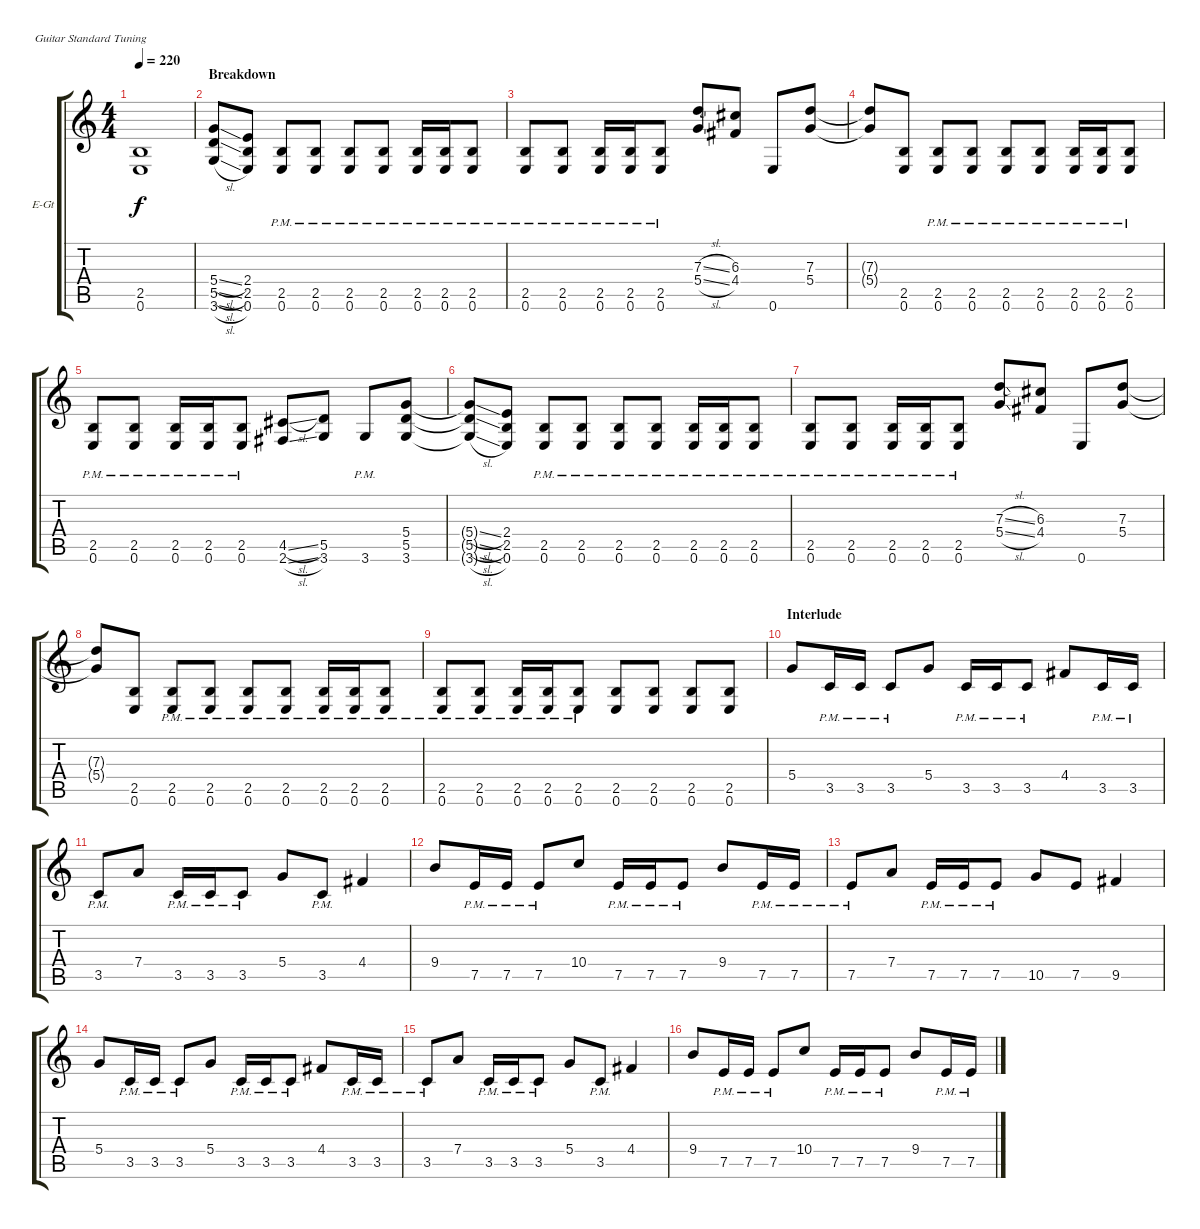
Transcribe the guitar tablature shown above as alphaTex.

\bracketExtendMode groupsimilarinstruments
\firstSystemTrackNameOrientation horizontal
\otherSystemsTrackNameOrientation horizontal
\track ("Electric Guitar 1" "E-Gt") {instrument distortionguitar}
\staff {score tabs}
\tuning (E4 B3 G3 D3 A2 E2)
\ts (4 4)
\tempo 220
\clef g2
\ks c
(0.6 2.5).1{dy f} |
\section ("" "Breakdown")
(5.4{sl} 5.5{sl} 3.6{sl}).8 (0.6 2.5 2.4).8 (0.6{pm} 2.5{pm}).8 (0.6{pm} 2.5{pm}).8 (0.6{pm} 2.5{pm}).8 (0.6{pm} 2.5{pm}).8 (0.6{pm} 2.5{pm}).16 (0.6{pm} 2.5{pm}).16 (0.6{pm} 2.5{pm}).8 |
(0.6{pm} 2.5{pm}).8 (0.6{pm} 2.5{pm}).8 (0.6{pm} 2.5{pm}).16 (0.6{pm} 2.5{pm}).16 (0.6{pm} 2.5{pm}).8 (5.4{sl} 7.3{sl}).8 (4.4 6.3).8 0.6.8 (7.3 5.4).8 |
(7.3{t} 5.4{t}).8 (0.6 2.5).8 (0.6{pm} 2.5{pm}).8 (0.6{pm} 2.5{pm}).8 (0.6{pm} 2.5{pm}).8 (0.6{pm} 2.5{pm}).8 (0.6{pm} 2.5{pm}).16 (0.6{pm} 2.5{pm}).16 (0.6{pm} 2.5{pm}).8 |
(0.6{pm} 2.5{pm}).8 (0.6{pm} 2.5{pm}).8 (0.6{pm} 2.5{pm}).16 (0.6{pm} 2.5{pm}).16 (0.6{pm} 2.5{pm}).8 (2.6{sl} 4.5{sl}).8 (3.6 5.5).8 3.6{pm}.8 (3.6 5.5 5.4).8 |
(5.4{sl t} 5.5{sl t} 3.6{sl t}).8 (0.6 2.5 2.4).8 (0.6{pm} 2.5{pm}).8 (0.6{pm} 2.5{pm}).8 (0.6{pm} 2.5{pm}).8 (0.6{pm} 2.5{pm}).8 (0.6{pm} 2.5{pm}).16 (0.6{pm} 2.5{pm}).16 (0.6{pm} 2.5{pm}).8 |
(0.6{pm} 2.5{pm}).8 (0.6{pm} 2.5{pm}).8 (0.6{pm} 2.5{pm}).16 (0.6{pm} 2.5{pm}).16 (0.6{pm} 2.5{pm}).8 (5.4{sl} 7.3{sl}).8 (4.4 6.3).8 0.6.8 (7.3 5.4).8 |
(7.3{t} 5.4{t}).8 (0.6 2.5).8 (0.6{pm} 2.5{pm}).8 (0.6{pm} 2.5{pm}).8 (0.6{pm} 2.5{pm}).8 (0.6{pm} 2.5{pm}).8 (0.6{pm} 2.5{pm}).16 (0.6{pm} 2.5{pm}).16 (0.6{pm} 2.5{pm}).8 |
(0.6{pm} 2.5{pm}).8 (0.6{pm} 2.5{pm}).8 (0.6{pm} 2.5{pm}).16 (0.6{pm} 2.5{pm}).16 (0.6{pm} 2.5{pm}).8 (0.6 2.5).8 (0.6 2.5).8 (0.6 2.5).8 (0.6 2.5).8 |
\section ("" "Interlude")
5.4.8 3.5{pm}.16 3.5{pm}.16 3.5{pm}.8 5.4.8 3.5{pm}.16 3.5{pm}.16 3.5{pm}.8 4.4.8 3.5{pm}.16 3.5{pm}.16 |
3.5{pm}.8 7.4.8 3.5{pm}.16 3.5{pm}.16 3.5{pm}.8 5.4.8 3.5{pm}.8 4.4.4 |
9.4.8 7.5{pm}.16 7.5{pm}.16 7.5{pm}.8 10.4.8 7.5{pm}.16 7.5{pm}.16 7.5{pm}.8 9.4.8 7.5{pm}.16 7.5{pm}.16 |
7.5{pm}.8 7.4.8 7.5{pm}.16 7.5{pm}.16 7.5{pm}.8 10.5.8 7.5.8 9.5.4 |
5.4.8 3.5{pm}.16 3.5{pm}.16 3.5{pm}.8 5.4.8 3.5{pm}.16 3.5{pm}.16 3.5{pm}.8 4.4.8 3.5{pm}.16 3.5{pm}.16 |
3.5{pm}.8 7.4.8 3.5{pm}.16 3.5{pm}.16 3.5{pm}.8 5.4.8 3.5{pm}.8 4.4.4 |
9.4.8 7.5{pm}.16 7.5{pm}.16 7.5{pm}.8 10.4.8 7.5{pm}.16 7.5{pm}.16 7.5{pm}.8 9.4.8 7.5{pm}.16 7.5{pm}.16
